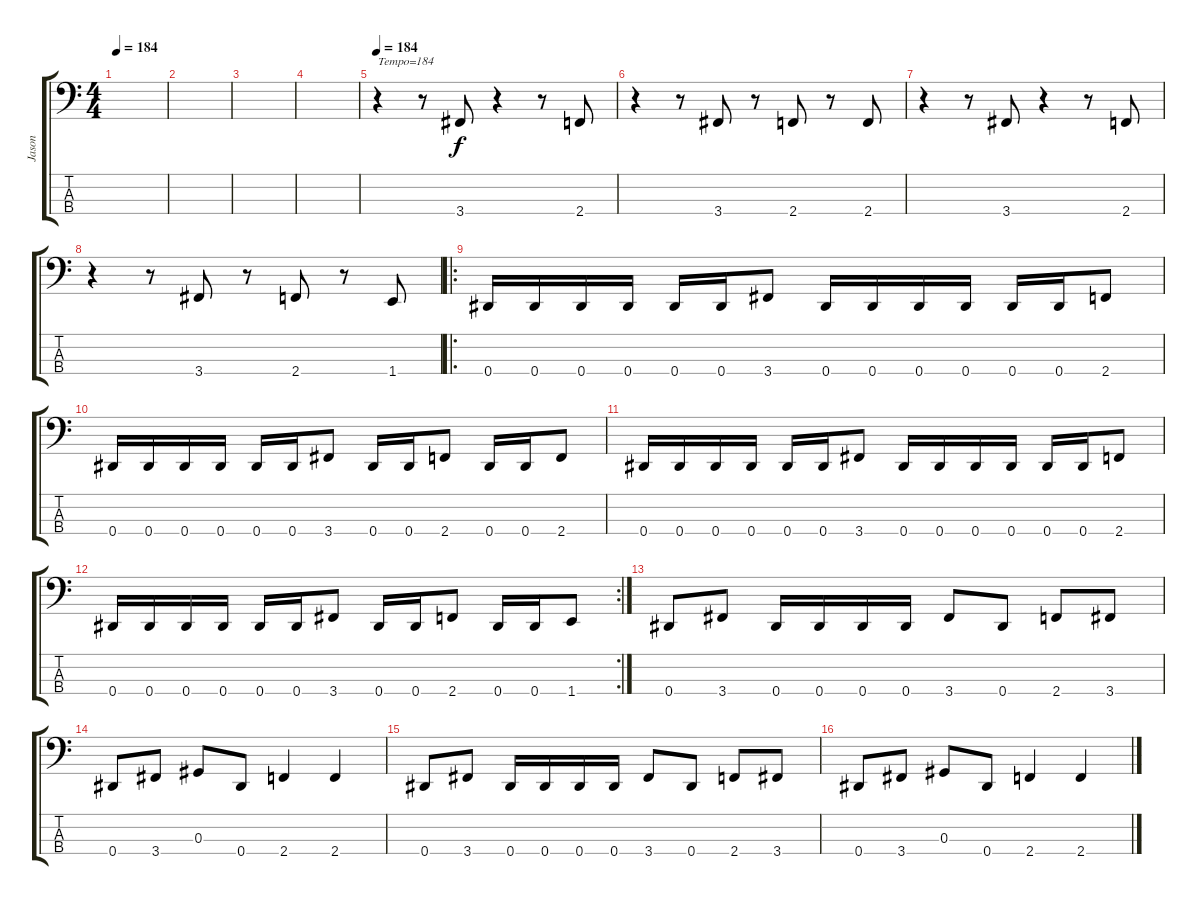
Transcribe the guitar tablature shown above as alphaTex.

\track ("Jason" "Jason") {instrument electricbasspick}
\staff {score tabs}
\tuning (Gb2 Db2 Ab1 Eb1) {hide}
\ts (4 4)
\tempo 184
\clef f4
\ks c
|
|
|
|
\tempo 184
r.4{txt "Tempo=184"} r.8 3.4.8 r.4 r.8 2.4.8 |
r.4 r.8 3.4.8 r.8 2.4.8 r.8 2.4.8 |
r.4 r.8 3.4.8 r.4 r.8 2.4.8 |
r.4 r.8 3.4.8 r.8 2.4.8 r.8 1.4.8 |
\ro
0.4.16 0.4.16 0.4.16 0.4.16 0.4.16 0.4.16 3.4.8 0.4.16 0.4.16 0.4.16 0.4.16 0.4.16 0.4.16 2.4.8 |
0.4.16 0.4.16 0.4.16 0.4.16 0.4.16 0.4.16 3.4.8 0.4.16 0.4.16 2.4.8 0.4.16 0.4.16 2.4.8 |
0.4.16 0.4.16 0.4.16 0.4.16 0.4.16 0.4.16 3.4.8 0.4.16 0.4.16 0.4.16 0.4.16 0.4.16 0.4.16 2.4.8 |
\rc 2
0.4.16 0.4.16 0.4.16 0.4.16 0.4.16 0.4.16 3.4.8 0.4.16 0.4.16 2.4.8 0.4.16 0.4.16 1.4.8 |
0.4.8 3.4.8 0.4.16 0.4.16 0.4.16 0.4.16 3.4.8 0.4.8 2.4.8 3.4.8 |
0.4.8 3.4.8 0.3.8 0.4.8 2.4.4 2.4.4 |
0.4.8 3.4.8 0.4.16 0.4.16 0.4.16 0.4.16 3.4.8 0.4.8 2.4.8 3.4.8 |
0.4.8 3.4.8 0.3.8 0.4.8 2.4.4 2.4.4
